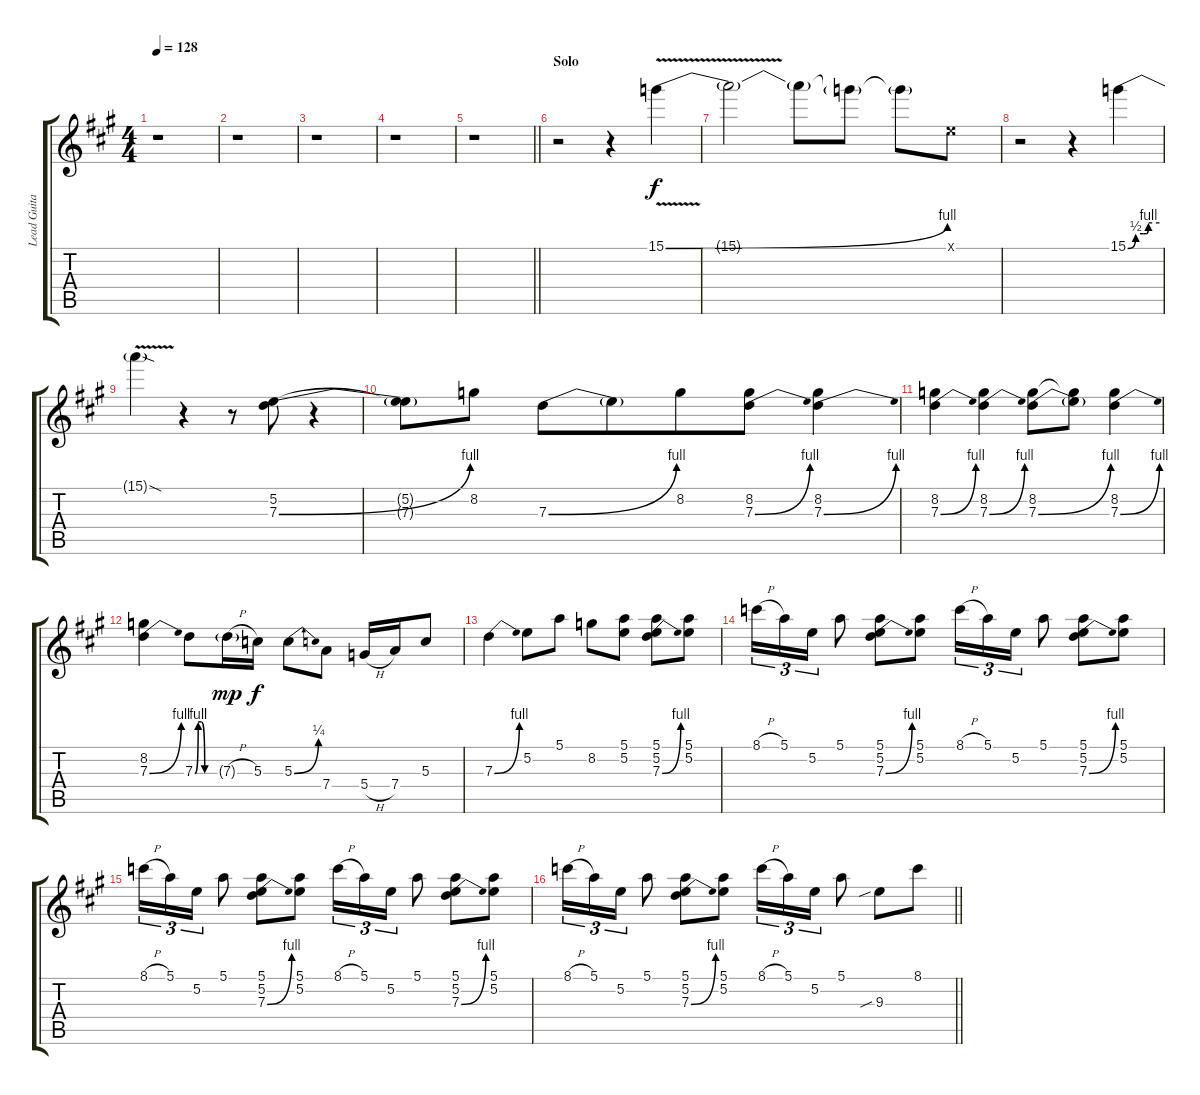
\track ("Lead Guitar" "Lead Guita") {instrument overdrivenguitar}
\staff {score tabs}
\tuning (E4 B3 G3 D3 A2 E2) {hide}
\ts (4 4)
\tempo 128
\clef g2
\ks a
r.1{dy f} |
r.1 |
r.1 |
r.1 |
\barLineRight lightlight
r.1 |
\section ("" "Solo")
r.2 r.4 15.1{be (bend 0 0 60 4) v}.4 |
15.1{t}.2 15.1{t}.8 15.1{t}.8 15.1{t}.8 0.1{x}.8 |
r.2 r.4 15.1{be (custom 0 0 15 2 30 2 35 2 39 4 60 4)}.4 |
15.1{v sod t}.4 r.4 r.8 (5.2 7.3{be (bend 0 0 60 4)}).8 r.4 |
(5.2{t} 7.3{t}).8 8.2.8 7.3{be (bend 0 0 60 4)}.8 7.3{t}.8{beam merge} 8.2.8 (8.2 7.3{be (bend 0 0 60 4)}).8{beam merge} (8.2 7.3{be (bend 0 0 60 4)}).4 |
(8.2 7.3{be (bend 0 0 60 4)}).4 (8.2 7.3{be (bend 0 0 60 4)}).4 (8.2 7.3{be (bend 0 0 60 4)}).8 (8.2{t} 7.3{t}).8 (8.2 7.3{be (bend 0 0 60 4)}).4 |
(8.2 7.3{be (bend 0 0 60 4)}).4 7.3{be (custom 0 0 10 4 20 4 30 0 60 0)}.8 7.3{h g}.16{dy mp} 5.3.16{dy f} 5.3{be (bend 0 0 60 1)}.8 7.4.8 5.4{h}.16{beam merge} 7.4.16 5.3.8 |
7.3{be (bend 0 0 60 4)}.4 5.2.8 5.1.8 8.2.8 (5.1 5.2).8 (5.1 5.2 7.3{be (bend 0 0 60 4)}).8 (5.1 5.2).8 |
8.1{h}.16{tu (3 2)} 5.1.16{tu (3 2)} 5.2.16{tu (3 2)} 5.1.8 (5.1 5.2 7.3{be (bend 0 0 60 4)}).8 (5.1 5.2).8 8.1{h}.16{tu (3 2)} 5.1.16{tu (3 2)} 5.2.16{tu (3 2)} 5.1.8 (5.1 5.2 7.3{be (bend 0 0 60 4)}).8{beam merge} (5.1 5.2).8 |
8.1{h}.16{tu (3 2)} 5.1.16{tu (3 2)} 5.2.16{tu (3 2)} 5.1.8 (5.1 5.2 7.3{be (bend 0 0 60 4)}).8 (5.1 5.2).8 8.1{h}.16{tu (3 2)} 5.1.16{tu (3 2)} 5.2.16{tu (3 2)} 5.1.8 (5.1 5.2 7.3{be (bend 0 0 60 4)}).8{beam merge} (5.1 5.2).8 |
\barLineRight lightlight
8.1{h}.16{tu (3 2)} 5.1.16{tu (3 2)} 5.2.16{tu (3 2)} 5.1.8 (5.1 5.2 7.3{be (bend 0 0 60 4)}).8 (5.1 5.2).8 8.1{h}.16{tu (3 2)} 5.1.16{tu (3 2)} 5.2.16{tu (3 2)} 5.1.8 9.3{sib}.8{beam merge} 8.1.8
